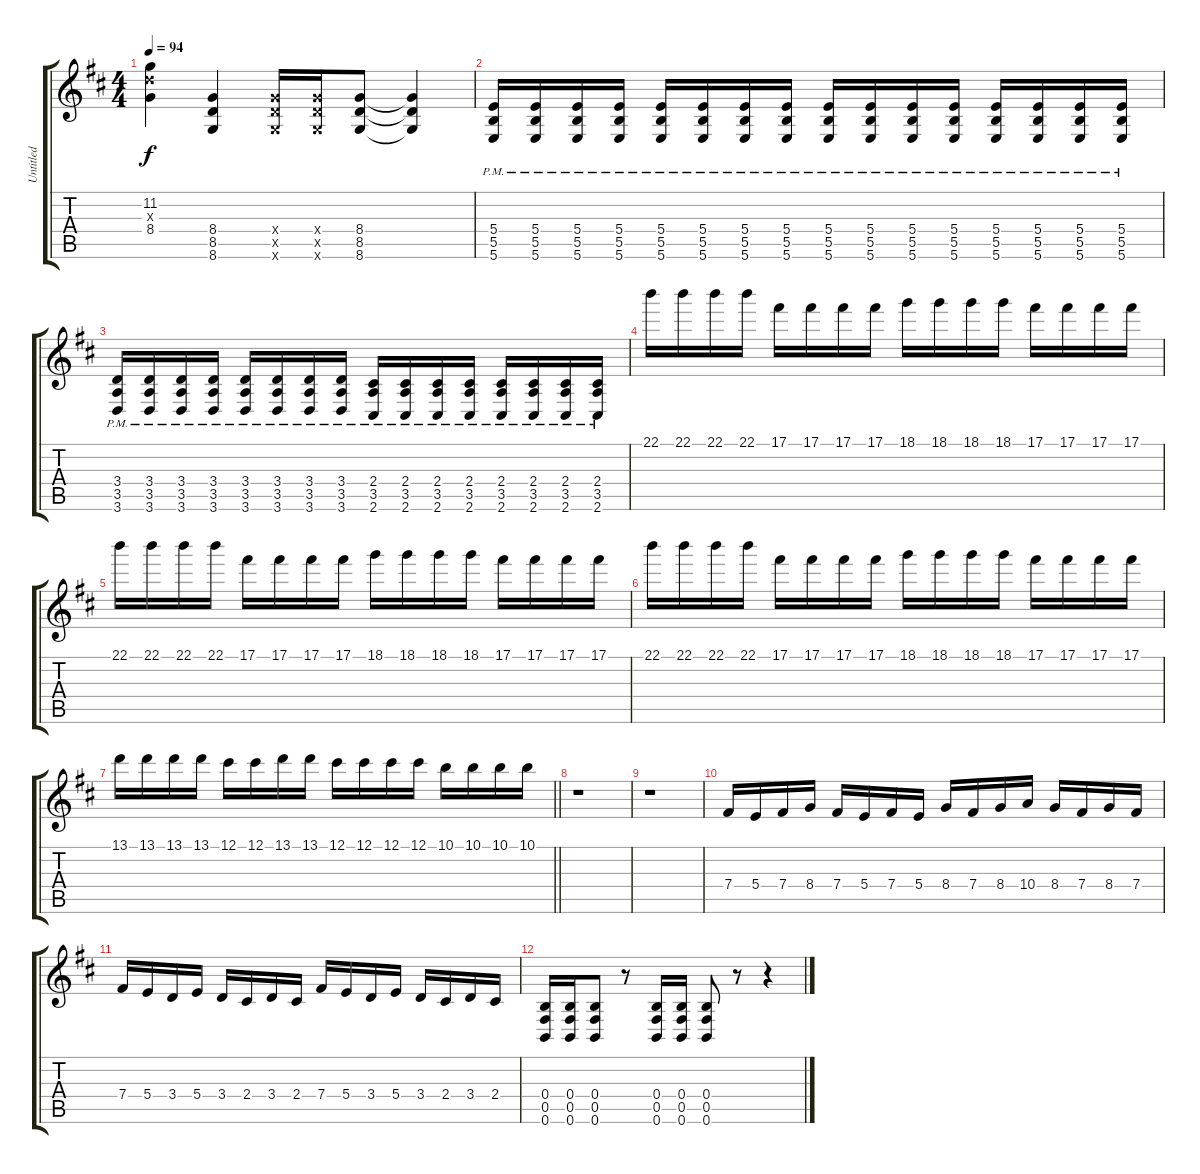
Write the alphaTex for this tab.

\track ("Untitled" "Untitled") {instrument distortionguitar}
\staff {score tabs}
\tuning (Db4 Ab3 E3 B2 Gb2 B1) {hide}
\ts (4 4)
\tempo 94
\clef g2
\ks d
(11.2 10.3{x} 8.4).4{dy f} (8.4 8.5 8.6).4 (8.4{x} 8.5{x} 8.6{x}).16 (8.4{x} 8.5{x} 8.6{x}).16 (8.4 8.5 8.6).8 (8.4{t} 8.5{t} 8.6{t}).4 |
(5.4{pm} 5.5{pm} 5.6{pm}).16 (5.4{pm} 5.5{pm} 5.6{pm}).16 (5.4{pm} 5.5{pm} 5.6{pm}).16 (5.4{pm} 5.5{pm} 5.6{pm}).16 (5.4{pm} 5.5{pm} 5.6{pm}).16 (5.4{pm} 5.5{pm} 5.6{pm}).16 (5.4{pm} 5.5{pm} 5.6{pm}).16 (5.4{pm} 5.5{pm} 5.6{pm}).16 (5.4{pm} 5.5{pm} 5.6{pm}).16 (5.4{pm} 5.5{pm} 5.6{pm}).16 (5.4{pm} 5.5{pm} 5.6{pm}).16 (5.4{pm} 5.5{pm} 5.6{pm}).16 (5.4{pm} 5.5{pm} 5.6{pm}).16 (5.4{pm} 5.5{pm} 5.6{pm}).16 (5.4{pm} 5.5{pm} 5.6{pm}).16 (5.4{pm} 5.5{pm} 5.6{pm}).16 |
(3.4{pm} 3.5{pm} 3.6{pm}).16 (3.4{pm} 3.5{pm} 3.6{pm}).16 (3.4{pm} 3.5{pm} 3.6{pm}).16 (3.4{pm} 3.5{pm} 3.6{pm}).16 (3.4{pm} 3.5{pm} 3.6{pm}).16 (3.4{pm} 3.5{pm} 3.6{pm}).16 (3.4{pm} 3.5{pm} 3.6{pm}).16 (3.4{pm} 3.5{pm} 3.6{pm}).16 (2.4{pm} 3.5{pm} 2.6{pm}).16 (2.4{pm} 3.5{pm} 2.6{pm}).16 (2.4{pm} 3.5{pm} 2.6{pm}).16 (2.4{pm} 3.5{pm} 2.6{pm}).16 (2.4{pm} 3.5{pm} 2.6{pm}).16 (2.4{pm} 3.5{pm} 2.6{pm}).16 (2.4{pm} 3.5{pm} 2.6{pm}).16 (2.4{pm} 3.5{pm} 2.6{pm}).16 |
22.1.16 22.1.16 22.1.16 22.1.16 17.1.16 17.1.16 17.1.16 17.1.16 18.1.16 18.1.16 18.1.16 18.1.16 17.1.16 17.1.16 17.1.16 17.1.16 |
22.1.16 22.1.16 22.1.16 22.1.16 17.1.16 17.1.16 17.1.16 17.1.16 18.1.16 18.1.16 18.1.16 18.1.16 17.1.16 17.1.16 17.1.16 17.1.16 |
22.1.16 22.1.16 22.1.16 22.1.16 17.1.16 17.1.16 17.1.16 17.1.16 18.1.16 18.1.16 18.1.16 18.1.16 17.1.16 17.1.16 17.1.16 17.1.16 |
\barLineRight lightlight
13.1.16 13.1.16 13.1.16 13.1.16 12.1.16 12.1.16 13.1.16 13.1.16 12.1.16 12.1.16 12.1.16 12.1.16 10.1.16 10.1.16 10.1.16 10.1.16 |
r.1 |
r.1 |
7.4.16 5.4.16 7.4.16 8.4.16 7.4.16 5.4.16 7.4.16 5.4.16 8.4.16 7.4.16 8.4.16 10.4.16 8.4.16 7.4.16 8.4.16 7.4.16 |
7.4.16 5.4.16 3.4.16 5.4.16 3.4.16 2.4.16 3.4.16 2.4.16 7.4.16 5.4.16 3.4.16 5.4.16 3.4.16 2.4.16 3.4.16 2.4.16 |
(0.4 0.5 0.6).16 (0.4 0.5 0.6).16 (0.4 0.5 0.6).8 r.8 (0.4 0.5 0.6).16 (0.4 0.5 0.6).16 (0.4 0.5 0.6).8 r.8 r.4
